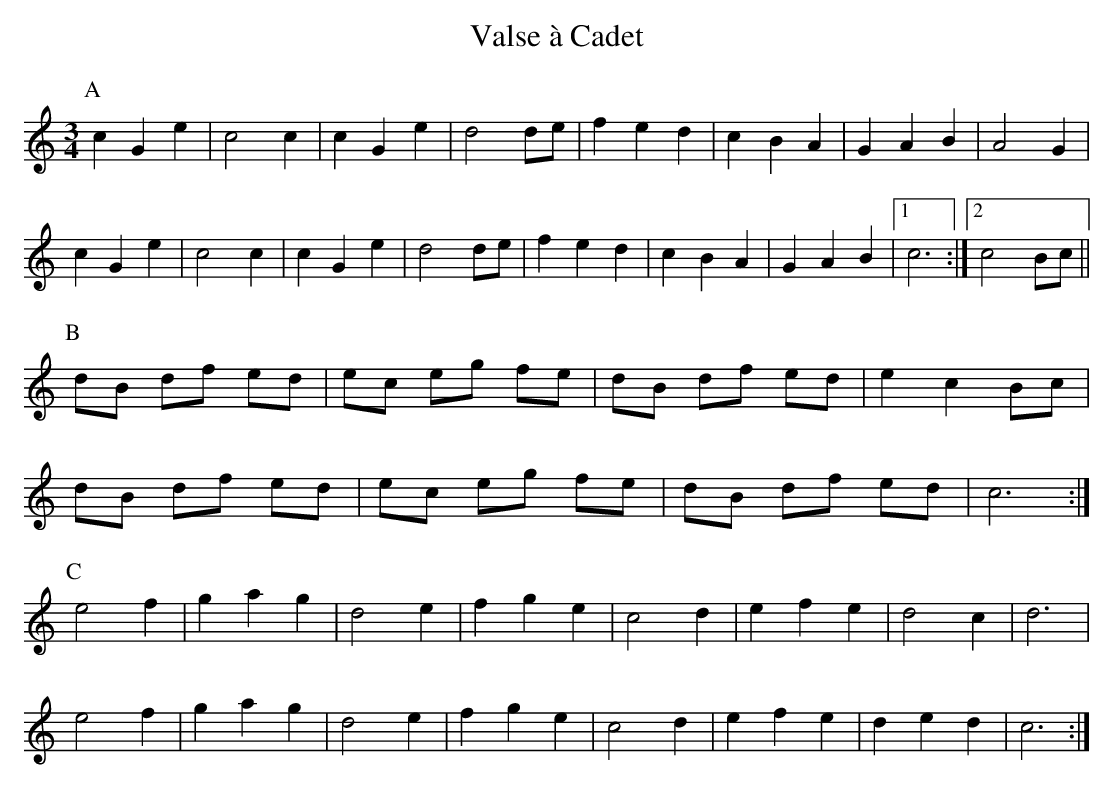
X:1
T:Valse à Cadet
L:1/4
M:3/4
K:C
K:C %Transposed from G
P:A
cGe|c2c|cGe|d2d/e/|fed|cBA|GAB|A2G|
cGe|c2c|cGe|d2d/e/|fed|cBA|GAB|1 c3:|2 c2 B/c/||
P: B
d/B/ d/f/ e/d/|e/c/ e/g/ f/e/|d/B/ d/f/ e/d/|ecB/c/|
d/B/ d/f/ e/d/|e/c/ e/g/ f/e/|d/B/ d/f/ e/d/|c3:|
P:C
e2f|gag|d2e|fge|c2d|efe|d2c|d3|
e2f|gag|d2e|fge|c2d|efe|ded|c3:|
